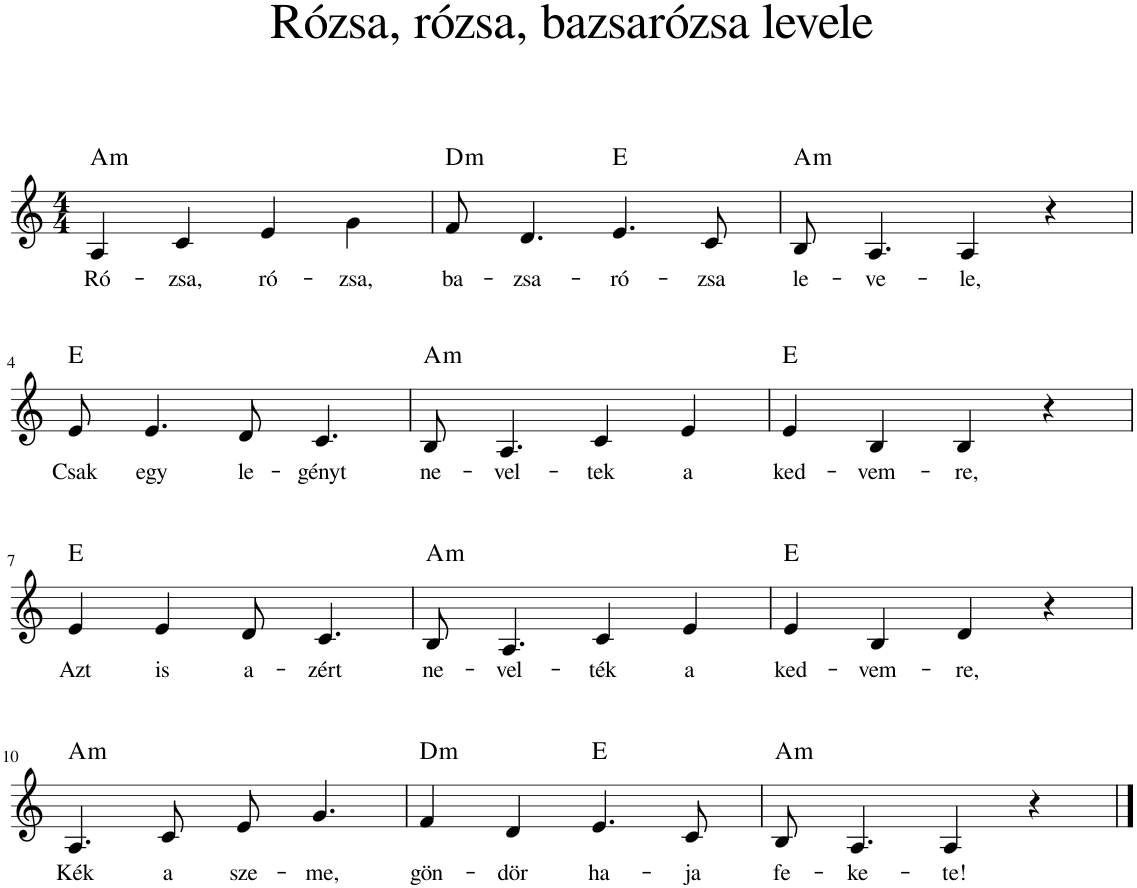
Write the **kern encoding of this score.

**kern	**text	**harte
*part1	*part1	*part1
*staff1	*staff1	*
*I"Piano	*	*
*I'Pno	*	*
*clefG2	*	*
*k[]	*	*
*M4/4	*	*
=1	=1	=1
!	!LO:LY:b	!LO:H:kt=m
4A/	Ró-	A:min
!	!LO:LY:b	!
4c/	-zsa,	.
!	!LO:LY:b	!
4e/	ró-	.
!	!LO:LY:b	!
4g\	-zsa,	.
=2	=2	=2
!	!LO:LY:b	!LO:H:kt=m
8f/	ba-	D:min
!	!LO:LY:b	!
4.d/	-zsa-	.
!	!LO:LY:b	!
4.e/	-ró-	E:maj
!	!LO:LY:b	!
8c/	-zsa	.
=3	=3	=3
!	!LO:LY:b	!LO:H:kt=m
8B/	le-	A:min
!	!LO:LY:b	!
4.A/	-ve-	.
!	!LO:LY:b	!
4A/	-le,	.
4r	.	.
!!LO:LB:g=z
=4	=4	=4
!	!LO:LY:b	!
8e/	Csak	E:maj
!	!LO:LY:b	!
4.e/	egy	.
!	!LO:LY:b	!
8d/	le-	.
!	!LO:LY:b	!
4.c/	-gényt	.
=5	=5	=5
!	!LO:LY:b	!LO:H:kt=m
8B/	ne-	A:min
!	!LO:LY:b	!
4.A/	-vel-	.
!	!LO:LY:b	!
4c/	-tek	.
!	!LO:LY:b	!
4e/	a	.
=6	=6	=6
!	!LO:LY:b	!
4e/	ked-	E:maj
!	!LO:LY:b	!
4B/	-vem-	.
!	!LO:LY:b	!
4B/	-re,	.
4r	.	.
!!LO:LB:g=z
=7	=7	=7
!	!LO:LY:b	!
4e/	Azt	E:maj
!	!LO:LY:b	!
4e/	is	.
!	!LO:LY:b	!
8d/	a-	.
!	!LO:LY:b	!
4.c/	-zért	.
=8	=8	=8
!	!LO:LY:b	!LO:H:kt=m
8B/	ne-	A:min
!	!LO:LY:b	!
4.A/	-vel-	.
!	!LO:LY:b	!
4c/	-ték	.
!	!LO:LY:b	!
4e/	a	.
=9	=9	=9
!	!LO:LY:b	!
4e/	ked-	E:maj
!	!LO:LY:b	!
4B/	-vem-	.
!	!LO:LY:b	!
4d/	-re,	.
4r	.	.
!!LO:LB:g=z
=10	=10	=10
!	!LO:LY:b	!LO:H:kt=m
4.A/	Kék	A:min
!	!LO:LY:b	!
8c/	a	.
!	!LO:LY:b	!
8e/	sze-	.
!	!LO:LY:b	!
4.gn/	-me,	.
=11	=11	=11
!	!LO:LY:b	!LO:H:kt=m
4f/	gön-	D:min
!	!LO:LY:b	!
4d/	-dör	.
!	!LO:LY:b	!
4.e/	ha-	E:maj
!	!LO:LY:b	!
8c/	-ja	.
=12	=12	=12
!	!LO:LY:b	!LO:H:kt=m
8B/	fe-	A:min
!	!LO:LY:b	!
4.A/	-ke-	.
!	!LO:LY:b	!
4A/	-te!	.
4r	.	.
==	==	==
*-	*-	*-
